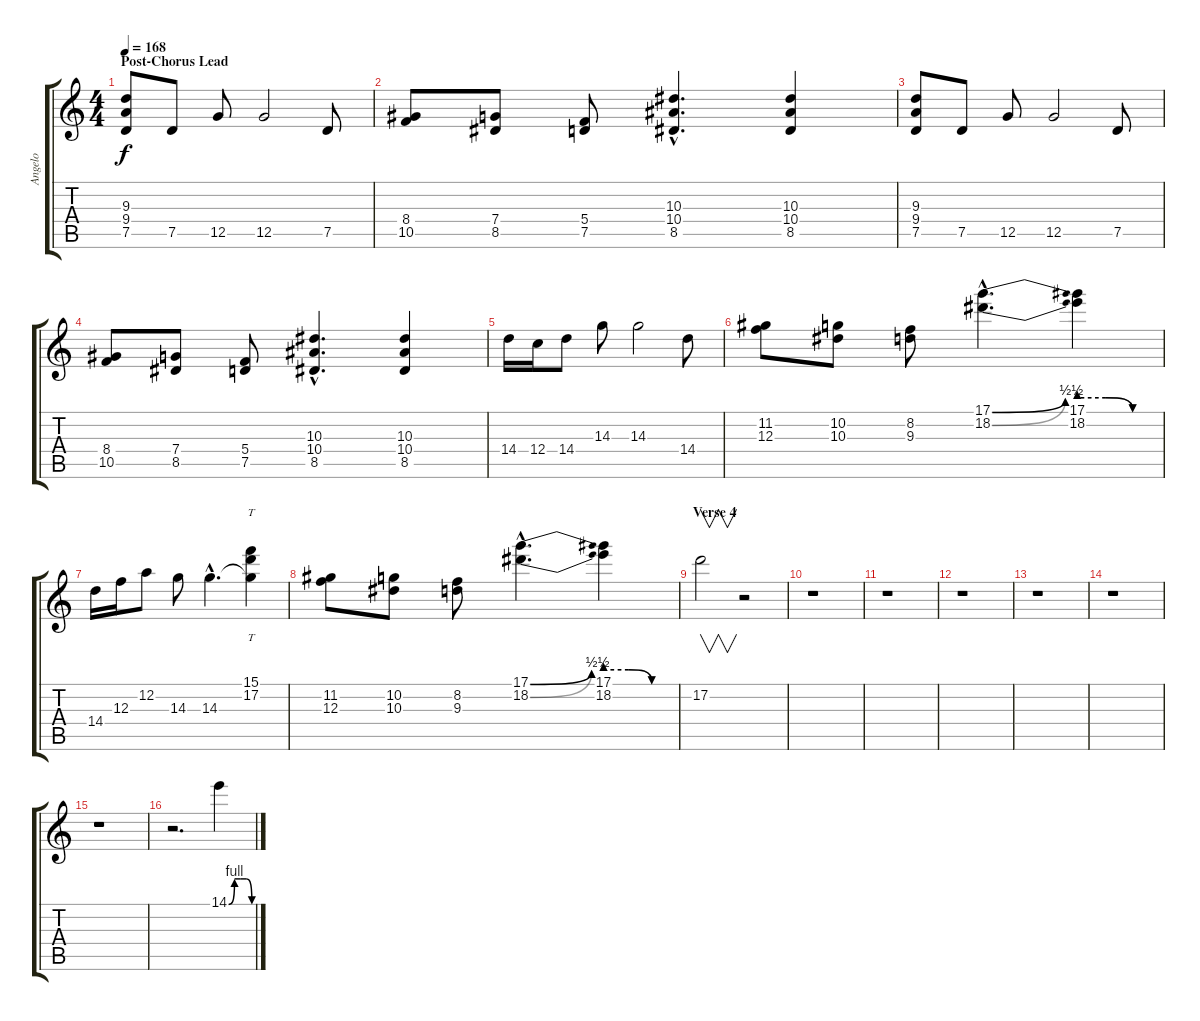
\track ("Angelo" "Angelo") {instrument distortionguitar}
\staff {score tabs}
\tuning (D4 A3 F3 C3 G2 D2) {hide}
\ts (4 4)
\section ("" "Post-Chorus Lead")
\tempo 168
\clef g2
\ks c
(9.3 9.4 7.5).8{dy f} 7.5.8 12.5.8 12.5.2 7.5.8 |
(8.4 10.5).8 (7.4 8.5).8 (5.4 7.5).8 (10.3{hac} 10.4{hac} 8.5{hac}).4{d} (10.3 10.4 8.5).4 |
(9.3 9.4 7.5).8 7.5.8 12.5.8 12.5.2 7.5.8 |
(8.4 10.5).8 (7.4 8.5).8 (5.4 7.5).8 (10.3{hac} 10.4{hac} 8.5{hac}).4{d} (10.3 10.4 8.5).4 |
14.4.16 12.4.16 14.4.8 14.3.8 14.3.2 14.4.8 |
(11.2 12.3).8 (10.2 10.3).8 (8.2 9.3).8 (17.1{be (bend 0 0 60 2) hac} 18.2{be (bend 0 0 60 2) hac}).4{d} (17.1{be (custom 0 2 20 2 40 0 60 0)} 18.2{be (custom 0 2 20 2 40 0 60 0)}).4 |
14.4.16 12.3.16 12.2.8 14.3.8 14.3{hac}.4{d} (15.1 17.2 14.3{t}).4{tt} |
(11.2 12.3).8 (10.2 10.3).8 (8.2 9.3).8 (17.1{be (bend 0 0 60 2) hac} 18.2{be (bend 0 0 60 2) hac}).4{d} (17.1{be (custom 0 2 20 2 40 0 60 0)} 18.2{be (custom 0 2 20 2 40 0 60 0)}).4 |
\section ("" "Verse 4")
17.2.2{v} r.2 |
r.1 |
r.1 |
r.1 |
r.1 |
r.1 |
r.1 |
r.2{d} 14.1{be (custom 0 0 15 4 30 4 45 4 60 0)}.4
